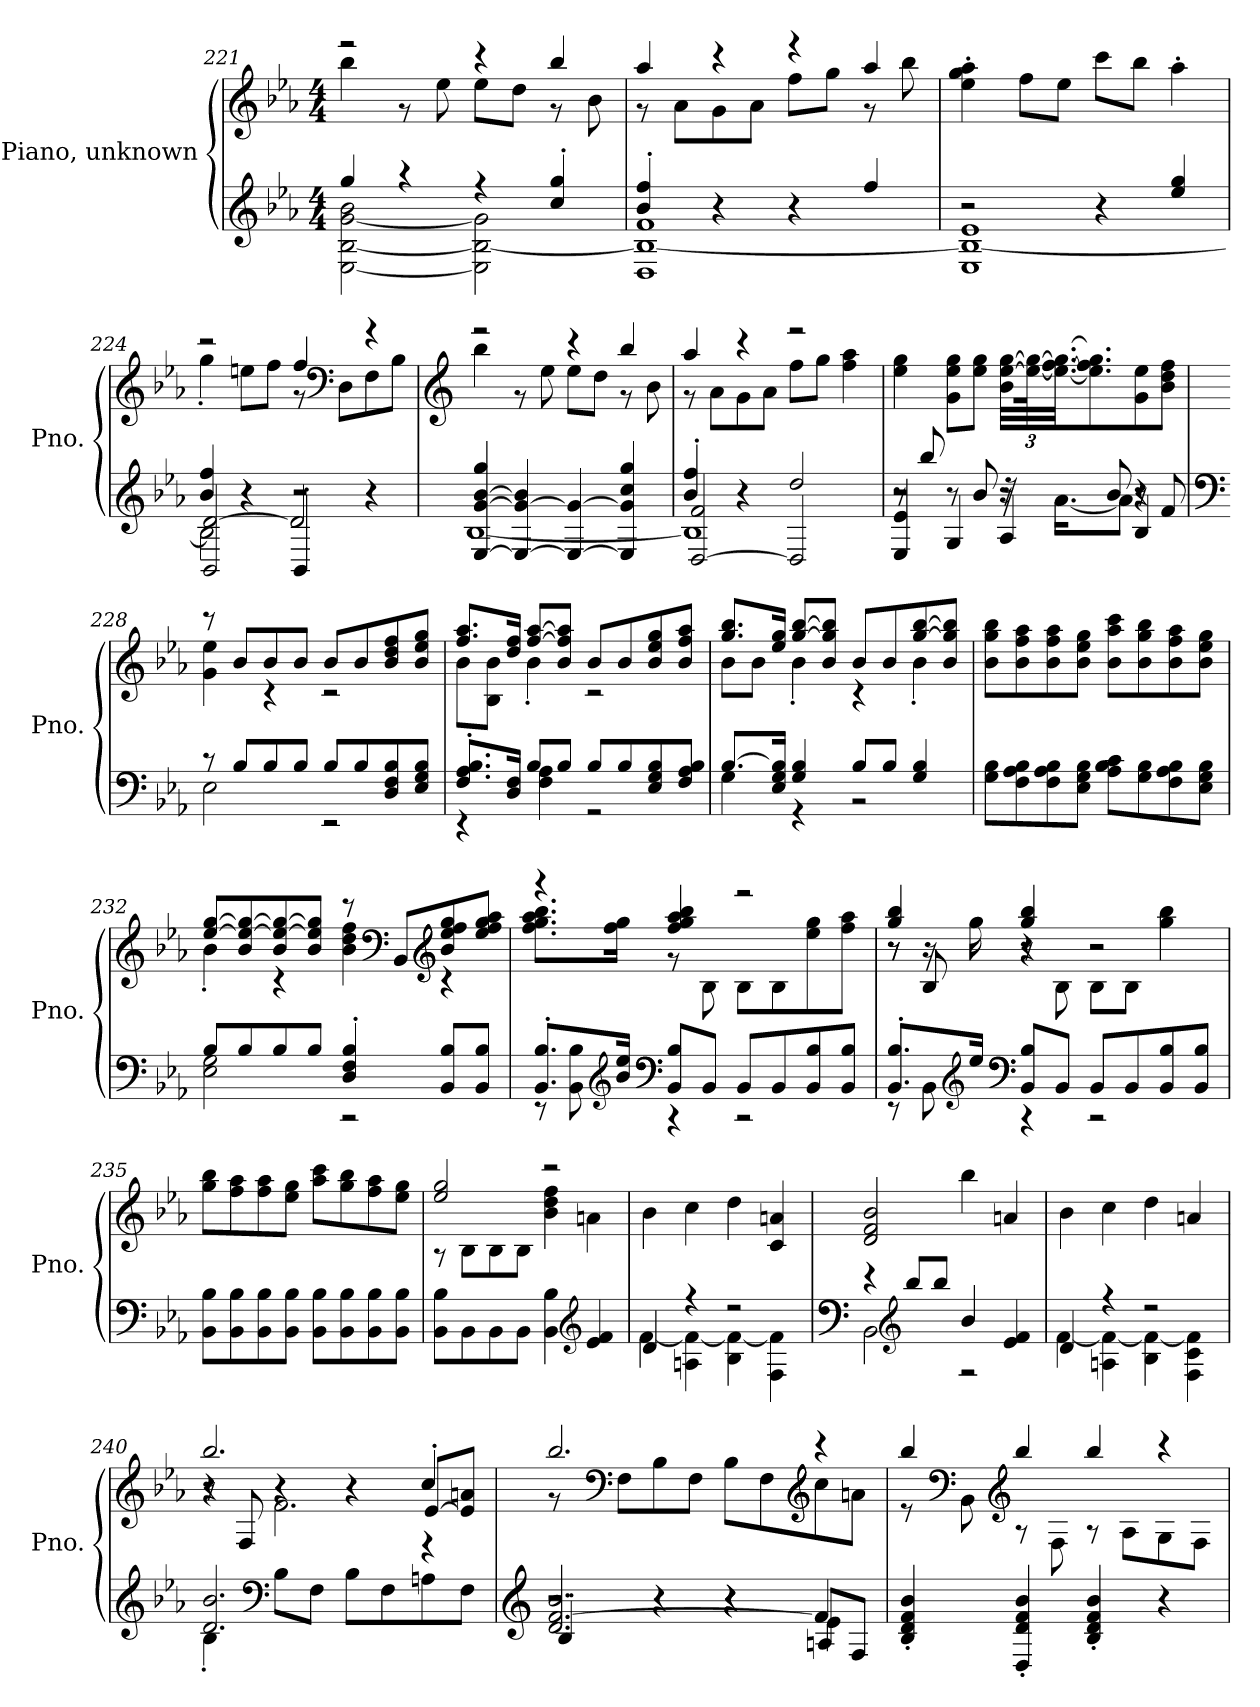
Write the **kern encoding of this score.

**kern	**kern
*part1	*part1
*staff2	*staff1
*I"Piano, unknown	*
*I'Pno.	*
*clefG2	*clefG2
*k[b-e-a-]	*k[b-e-a-]
*M4/4	*M4/4
=221	=221
*^	*^
4gg/	[2E-\ [2B-\ [2g\ 2b-\	2r	4bb-\
4r	.	.	8r
.	.	.	8ee-\
4r	2E-\] 2B-\_ 2g\]	4r	8ee-\L
.	.	.	8dd\J
4cc/' 4gg/'	.	4bb-/	8r
.	.	.	8b-\
=222	=222	=222	=222
*	*^	*	*
4b-/' 4ff/'	1B-_	1D 1f	4aa-/	8r
.	.	.	.	8a-\L
4r	.	.	4r	8g\
.	.	.	.	8a-\J
4r	.	.	4r	8ff\L
.	.	.	.	8gg\J
4ff/	.	.	4aa-/	8r
.	.	.	.	8bb-\
*	*	*	*v	*v
=223	=223	=223	=223
2r	1B-_	1E- 1e-	4ee-\' 4gg\' 4aa-\'
.	.	.	8ff\L
.	.	.	8ee-\J
4r	.	.	8ccc\L
.	.	.	8bb-\J
4ee-/ 4gg/	.	.	4aa-'\
=224	=224	=224	=224
*	*	*	*^
4b-/ 4ff/	2B-\]	2BB-/ [2d/	2r	4gg'\
4r	.	.	.	8een\L
.	.	.	.	8ff\J
4BB-'/	2r	2d/]	4ff/	8r
*	*	*	*clefF4	*
.	.	.	.	8D\L
4r	.	.	4r	8F\
.	.	.	.	8B-\J
*v	*v	*v	*	*
!!LO:LB:g=z	!!
=225	=225	=225
*	*clefG2	*
*^	*	*
[4E-/ [4g/ [4b-/ 4gg/	[1B-	2r	4bb-\
4E-/_ 4g/_ 4b-/]	.	.	8r
.	.	.	8ee-\
4E-/_ 4g/_	.	4r	8ee-\L
.	.	.	8dd\J
4E-/] 4g/] 4cc/ 4gg/	.	4bb-/	8r
.	.	.	8b-\
=226	=226	=226	=226
*	*^	*	*
4b-/' 4ff/'	1B-]	[2D/ 2f/	4aa-/	8r
.	.	.	.	8a-\L
4r	.	.	4r	8g\
.	.	.	.	8a-\J
2dd/	.	2D/]	2r	8ff\L
.	.	.	.	8gg\J
.	.	.	.	4ff\ 4aa-\
*	*	*	*v	*v
=227	=227	=227	=227
8r	2r	4E-/ 4e-/	4ee-\ 4gg\
8bb-/	.	.	.
8r	.	4G/	8g\ 8ee-\ 8gg\L
8b-/	.	.	8ee-\ 8gg\J
*	*	*	*Xbrackettup
8r	32r	4A-/	48b-\ [48ee-\ [48gg\LLL
.	.	.	96ee-\_ 96gg\_K
.	[16.a-\KL	.	48.ee-\_ [48.ff\ 48.gg\_JJ
.	.	.	8.ee-\] 8.ff\] 8.gg\]
8b-/	8a-\J]	.	.
8r	4r	4B-/	8g\ 8ee-\
8f/	.	.	8b-\ 8dd\ 8ff\J
*v	*v	*v	*
=228	=228
*clefF4	*
*^	*^
8r	2E-\	8r	4g\ 4ee-\
8B-/L	.	8b-/L	.
8B-/	.	8b-/	4r
8B-/J	.	8b-/J	.
8B-/L	2r	8b-/L	2r
8B-/	.	8b-/	.
8D/ 8F/ 8B-/	.	8b-/ 8dd/ 8ff/	.
8E-/ 8G/ 8B-/J	.	8b-/ 8ee-/ 8gg/J	.
!!LO:LB:g=z	!!
=229	=229	=229	=229
8.F/' 8.A-/' 8.B-/'L	4r	8.ff/ 8.aa-/L	8b-\L
.	.	.	8B-\ 8b-\J
16D/ 16F/Jk	.	16dd/ 16ff/Jk	.
8B-/L	4F\ 4A-\	[8ff/ [8aa-/L	4b-'\
8B-/J	.	8b-/ 8ff/] 8aa-/]J	.
8B-/L	2r	8b-/L	2r
8B-/	.	8b-/	.
8E-/ 8G/ 8B-/	.	8b-/ 8ee-/ 8gg/	.
8F/ 8A-/ 8B-/J	.	8b-/ 8ff/ 8aa-/J	.
=230	=230	=230	=230
[8.B-/L	4G\	8.gg/ 8.bb-/L	8b-\L
.	.	.	8b-\J
16E-/ 16G/ 16B-/]Jk	.	16ee-/ 16gg/Jk	.
4G/ 4B-/	4r	[8gg/ [8bb-/L	4b-'\
.	.	8b-/ 8gg/] 8bb-/]J	.
8B-/L	2r	8b-/L	4r
8B-/J	.	8b-/	.
4G/ 4B-/	.	[8gg/ [8bb-/	4b-'\
.	.	8b-/ 8gg/] 8bb-/]J	.
*v	*v	*	*
*	*v	*v
=231	=231
8G\ 8B-\L	8b-\ 8gg\ 8bb-\L
8F\ 8A-\ 8B-\	8b-\ 8ff\ 8aa-\
8F\ 8A-\ 8B-\	8b-\ 8ff\ 8aa-\
8E-\ 8G\ 8B-\J	8b-\ 8ee-\ 8gg\J
8A-\ 8B-\ 8c\L	8b-\ 8aa-\ 8ccc\L
8G\ 8B-\	8b-\ 8gg\ 8bb-\
8F\ 8A-\ 8B-\	8b-\ 8ff\ 8aa-\
8E-\ 8G\ 8B-\J	8b-\ 8ee-\ 8gg\J
!!LO:LB:g=z
=232	=232
*^	*^
8B-/L	2E-\ 2G\	[8ee-/ [8gg/L	4b-'\
8B-/	.	8b-/ 8ee-/_ 8gg/_	.
8B-/	.	8b-/ 8ee-/_ 8gg/_	4r
8B-/J	.	8b-/ 8ee-/] 8gg/]J	.
4D/' 4F/' 4B-/'	2r	8r	4b-\ 4dd\ 4ff\
*	*	*clefF4	*
.	.	8BB-/L	.
*	*	*clefG2	*
8BB-/ 8B-/L	.	8b-/ 8ee-/ 8ff/ 8gg/	4r
8BB-/ 8B-/J	.	8ee-/ 8ff/ 8gg/ 8aa-/J	.
=233	=233	=233	=233
8.BB-/' 8.B-/'L	8r	4r	8.ff\ 8.gg\ 8.aa-\ 8.bb-\L
.	8BB-\ 8B-\	.	.
*clefG2	*	*	*
16b-/ 16ee-/Jk	.	.	16ff\ 16gg\Jk
*clefF4	*	*	*
8BB-/ 8B-/L	4r	4ff/ 4gg/ 4aa-/ 4bb-/	8r
8BB-/J	.	.	8B-\
8BB-/L	2r	2r	8B-\L
8BB-/	.	.	8B-\
8BB-/ 8B-/	.	.	8ee-\ 8gg\
8BB-/ 8B-/J	.	.	8ff\ 8aa-\J
!!LO:PB:g=z
=234	=234	=234	=234
*	*	*	*^
8.BB-/' 8.B-/'L	8r	4gg/ 4bb-/	8r	8r
.	8BB-\	.	16r	8B-/
*clefG2	*	*	*	*
16ee-/Jk	.	.	16gg\	.
*clefF4	*	*	*	*
8BB-/ 8B-/L	4r	4gg/ 4bb-/	8r	4r
8BB-/J	.	.	8B-\	.
8BB-/L	2r	2r	8B-\L	2r
8BB-/	.	.	8B-\J	.
8BB-/ 8B-/	.	.	4gg\ 4bb-\	.
8BB-/ 8B-/J	.	.	.	.
*v	*v	*	*	*
*	*v	*v	*v
=235	=235
8BB-\ 8B-\L	8gg\ 8bb-\L
8BB-\ 8B-\	8ff\ 8aa-\
8BB-\ 8B-\	8ff\ 8aa-\
8BB-\ 8B-\J	8ee-\ 8gg\J
8BB-\ 8B-\L	8aa-\ 8ccc\L
8BB-\ 8B-\	8gg\ 8bb-\
8BB-\ 8B-\	8ff\ 8aa-\
8BB-\ 8B-\J	8ee-\ 8gg\J
=236	=236
*	*^
8BB-\ 8B-\L	2ee-/ 2gg/	8r
8BB-\	.	8B-\L
8BB-\	.	8B-\
8BB-\J	.	8B-\J
4BB-\ 4B-\	2r	4b-\ 4dd\ 4ff\
*clefG2	*	*
4e-/ 4f/	.	4an\
*	*v	*v
=237	=237
*^	*
4d/	[4f\	4b-\
4r	4An\ 4f\_	4cc\
2r	4B-\ 4f\_	4dd\
.	4F\ 4f\]	4c/ 4an/
!!LO:LB:g=z
=238	=238	=238
*clefF4	*	*
4r	2BB-\	2d/ 2f/ 2b-/
*clefG2	*	*
8bb-/L	.	.
8bb-/J	.	.
4b-/	2r	4bb-\
4e-/ 4f/	.	4an/
=239	=239	=239
4d/	[4f\	4b-\
4r	4An\ 4f\_	4cc\
2r	4B-\ 4f\_	4dd\
.	4F\ 4c\ 4f\]	4an/
=240	=240	=240
*	*	*^
*	*	*	*^
2.d/ 2.b-/	4B-'\	2.bb-/	4r	8r
.	.	.	.	8F/
*clefF4	*	*	*	*
.	8B-\L	.	2.f\	4r
.	8F\J	.	.	.
.	8B-\L	.	.	4r
.	8F\	.	.	.
4r	8An\	4cc'/	.	[8e-/L
.	8F\J	.	.	8e-/] 8an/J
*v	*v	*	*	*
*	*v	*v	*v
=241	=241
*clefG2	*
*^	*^
*	*^	*	*
2.d/ [2.f/ 2.b-/	2r	4B-'/	2.bb-/	8r
*	*	*	*clefF4	*
.	.	.	.	8F\L
.	.	4r	.	8B-\
.	.	.	.	8F\J
.	4r	4r	.	8B-\L
.	.	.	.	8F\
*	*	*	*clefG2	*
4f/]	4e-\	8An/L	4r	8cc\
.	.	8F/J	.	8an\J
*v	*v	*v	*	*
!!LO:LB:g=z	!!
=242	=242	=242
4B-/' 4d/' 4f/' 4b-/'	4bb-/	8r
*	*clefF4	*
.	.	8BB-\
*	*clefG2	*
4D/' 4d/' 4f/' 4b-/'	4bb-/	8r
.	.	8F\
4B-/' 4d/' 4f/' 4b-/'	4bb-/	8r
.	.	8A-\L
4r	4r	8G\
.	.	8F\J
*	*v	*v
=	=
*-	*-
